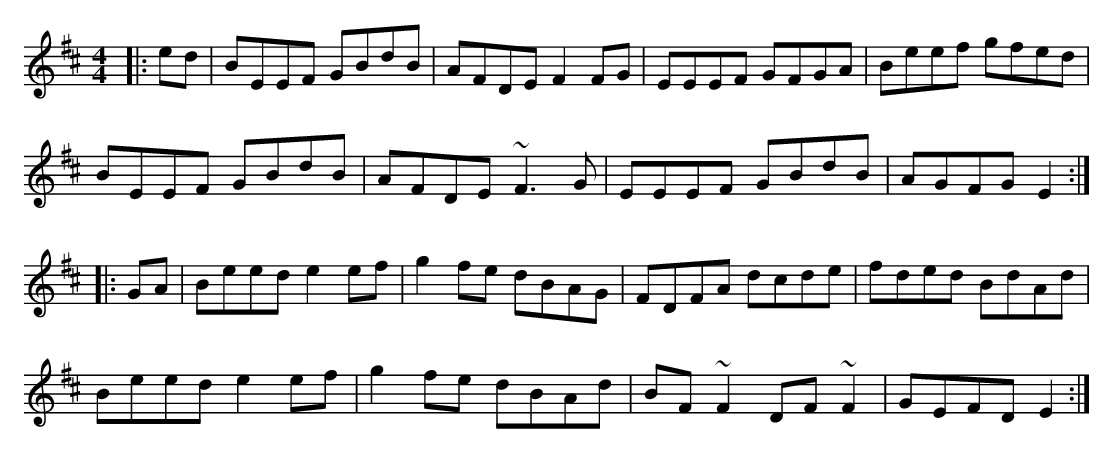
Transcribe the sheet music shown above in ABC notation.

X:1
M:4/4
K:Edor
|:ed|BEEF GBdB|AFDE F2FG|EEEF GFGA|Beef gfed|
BEEF GBdB|AFDE ~F3G|EEEF GBdB|AGFG E2:|
|:GA|Beed e2ef|g2fe dBAG|FDFA dcde|fded BdAd|
Beed e2ef|g2fe dBAd|BF ~F2 DF ~F2|GEFD E2:|
